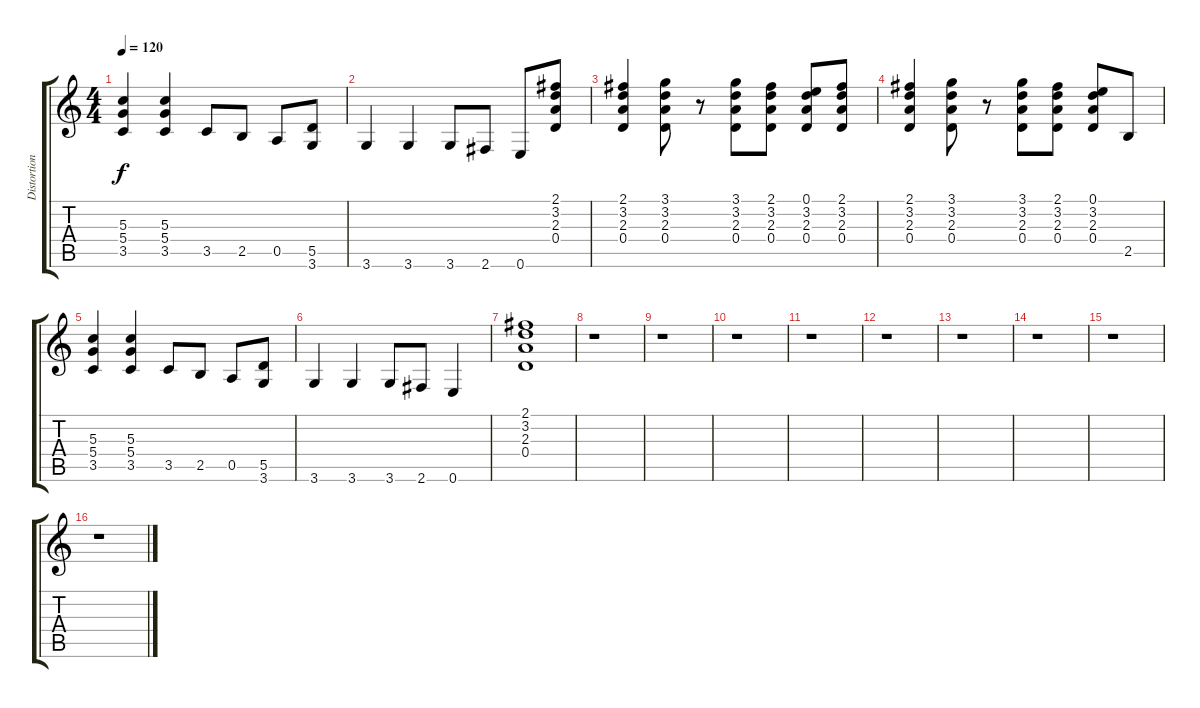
\track ("Distortion" "Distortion") {instrument distortionguitar}
\staff {score tabs}
\tuning (E4 B3 G3 D3 A2 E2) {hide}
\ts (4 4)
\tempo 120
\clef g2
\ks c
(5.3 5.4 3.5).4{dy f} (5.3 5.4 3.5).4 3.5.8 2.5.8 0.5.8 (5.5 3.6).8 |
3.6.4 3.6.4 3.6.8 2.6.8 0.6.8 (2.1 3.2 2.3 0.4).8 |
(2.1 3.2 2.3 0.4).4 (3.1 3.2 2.3 0.4).8 r.8 (3.1 3.2 2.3 0.4).8 (2.1 3.2 2.3 0.4).8 (0.1 3.2 2.3 0.4).8 (2.1 3.2 2.3 0.4).8 |
(2.1 3.2 2.3 0.4).4 (3.1 3.2 2.3 0.4).8 r.8 (3.1 3.2 2.3 0.4).8 (2.1 3.2 2.3 0.4).8 (0.1 3.2 2.3 0.4).8 2.5.8 |
(5.3 5.4 3.5).4 (5.3 5.4 3.5).4 3.5.8 2.5.8 0.5.8 (5.5 3.6).8 |
3.6.4 3.6.4 3.6.8 2.6.8 0.6.4 |
(2.1 3.2 2.3 0.4).1 |
r.1 |
r.1 |
r.1 |
r.1 |
r.1 |
r.1 |
r.1 |
r.1 |
r.1
